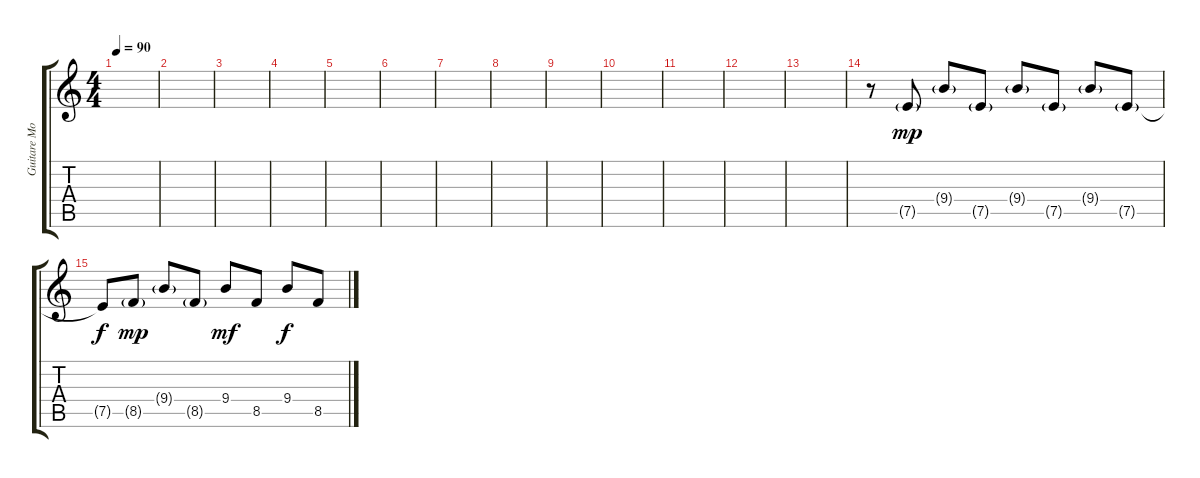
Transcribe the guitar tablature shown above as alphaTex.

\track ("Guitare Moore" "Guitare Mo") {instrument acousticguitarnylon}
\staff {score tabs}
\tuning (E4 B3 G3 D3 A2 E2) {hide}
\ts (4 4)
\tempo 90
\clef g2
\ks c
|
|
|
|
|
|
|
|
|
|
|
|
|
r.8 7.5{g}.8{dy mp} 9.4{g}.8 7.5{g}.8 9.4{g}.8 7.5{g}.8 9.4{g}.8 7.5{g}.8 |
7.5{t}.8{dy f} 8.5{g}.8{dy mp} 9.4{g}.8 8.5{g}.8 9.4.8{dy mf} 8.5.8 9.4.8{dy f} 8.5.8
